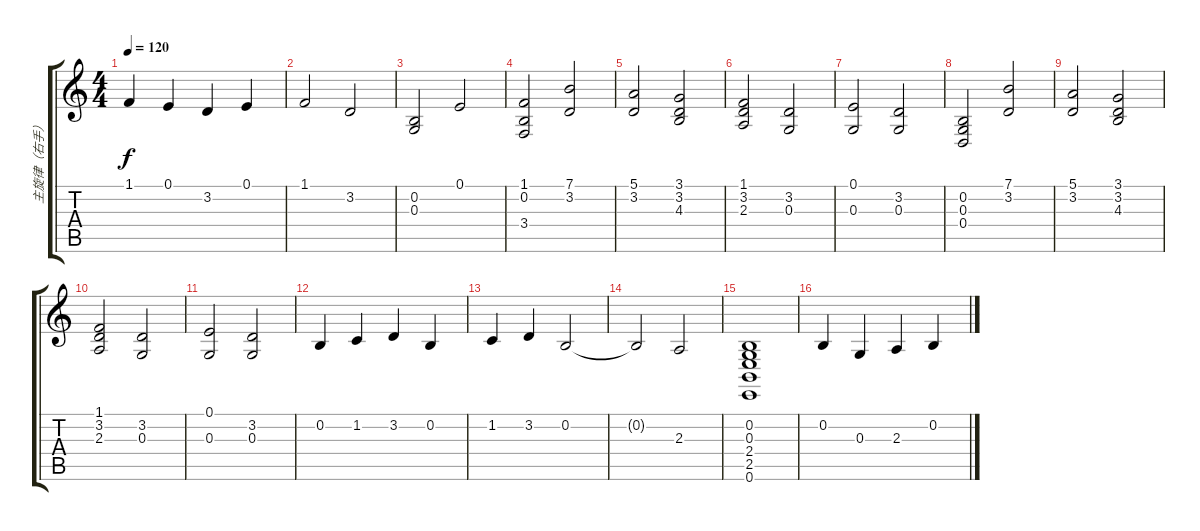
\track ("主旋律（右手）" "主旋律（右手）") {instrument acousticgrandpiano}
\staff {score tabs}
\tuning (E4 B3 G3 D3 A2 E2) {hide}
\ts (4 4)
\tempo 120
\clef g2
\ks c
1.1.4{dy f} 0.1.4 3.2.4 0.1.4 |
1.1.2 3.2.2 |
(0.2 0.3).2 0.1.2 |
(1.1 0.2 3.4).2 (7.1 3.2).2 |
(5.1 3.2).2 (3.1 3.2 4.3).2 |
(1.1 3.2 2.3).2 (3.2 0.3).2 |
(0.1 0.3).2 (3.2 0.3).2 |
(0.2 0.3 0.4).2 (7.1 3.2).2 |
(5.1 3.2).2 (3.1 3.2 4.3).2 |
(1.1 3.2 2.3).2 (3.2 0.3).2 |
(0.1 0.3).2 (3.2 0.3).2 |
0.2.4 1.2.4 3.2.4 0.2.4 |
1.2.4 3.2.4 0.2.2 |
0.2{t}.2 2.3.2 |
(0.2 0.3 2.4 2.5 0.6).1 |
0.2.4 0.3.4 2.3.4 0.2.4
